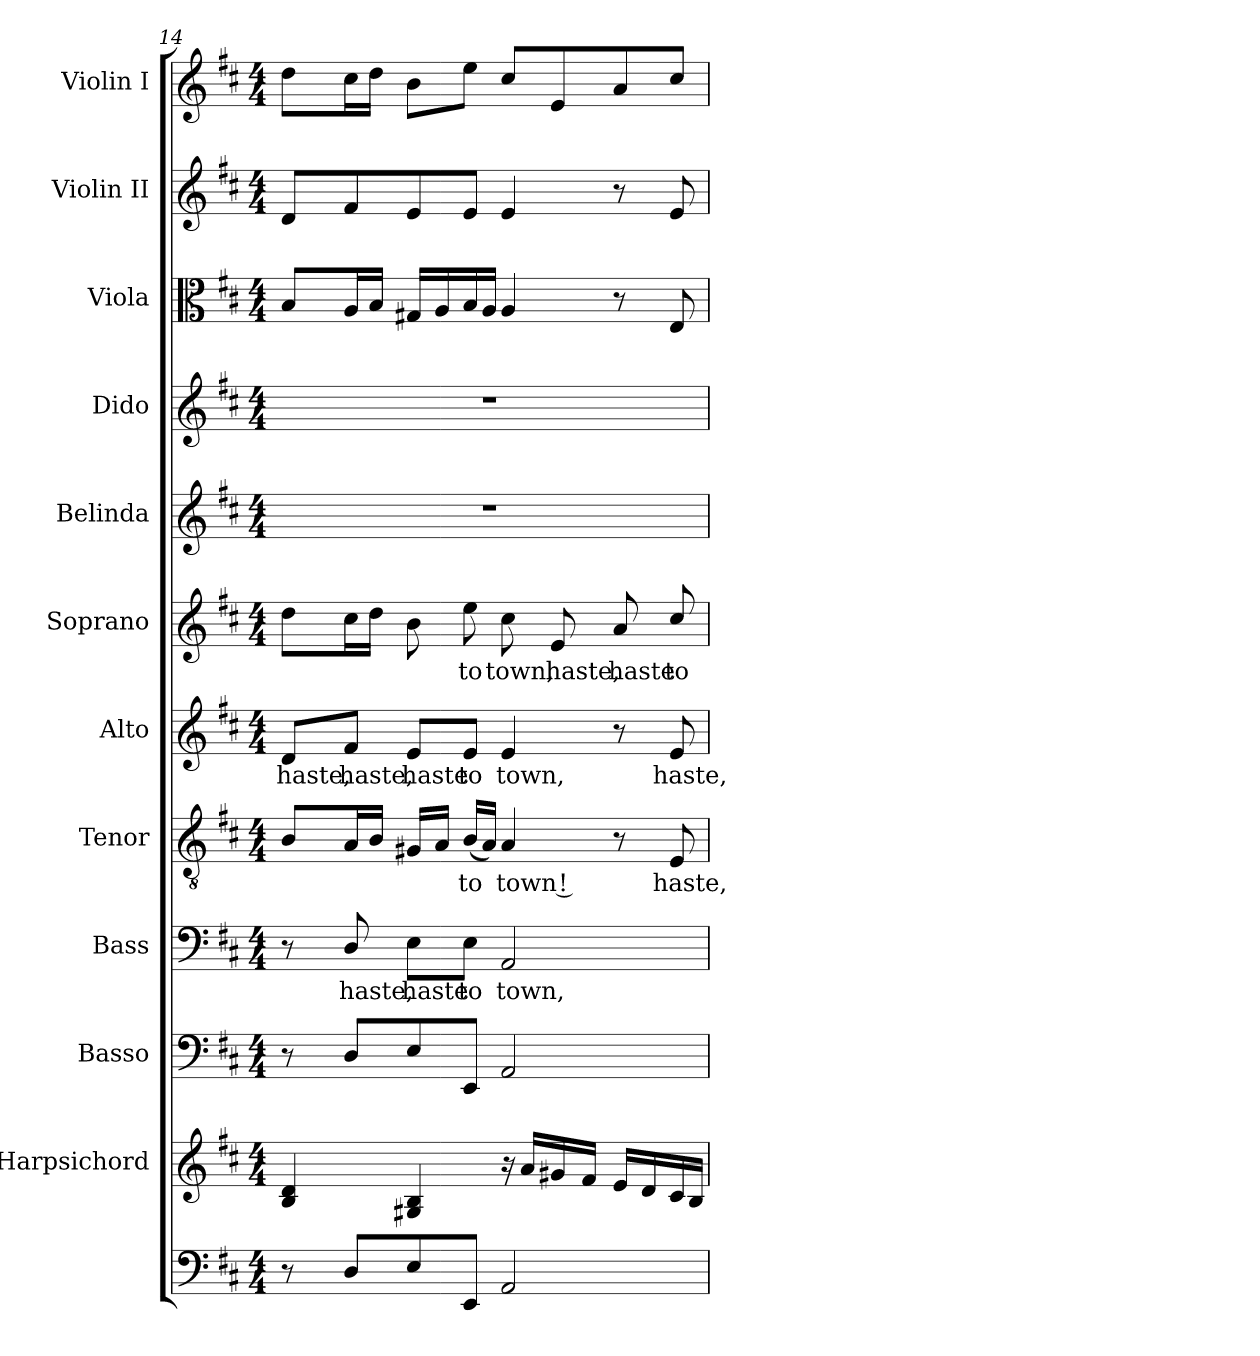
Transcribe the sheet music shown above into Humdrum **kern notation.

**kern	**kern	**kern	**kern	**text	**kern	**text	**kern	**text	**kern	**text	**kern	**kern	**kern	**kern	**kern
*part12	*part11	*part10	*part9	*part9	*part8	*part8	*part7	*part7	*part6	*part6	*part5	*part4	*part3	*part2	*part1
*staff12	*staff11	*staff10	*staff9	*staff9	*staff8	*staff8	*staff7	*staff7	*staff6	*staff6	*staff5	*staff4	*staff3	*staff2	*staff1
*	*I"Harpsichord	*I"Basso	*I"Bass	*	*I"Tenor	*	*I"Alto	*	*I"Soprano	*	*I"Belinda	*I"Dido	*I"Viola	*I"Violin II	*I"Violin I
*	*I'Harps.	*I'B.	*I'B.	*	*I'T.	*	*I'A.	*	*I'S.	*	*I'Bel.	*	*I'Vla.	*I'Vln. II	*I'Vln. I
*clefF4	*clefG2	*clefF4	*clefF4	*	*clefGv2	*	*clefG2	*	*clefG2	*	*clefG2	*clefG2	*clefC3	*clefG2	*clefG2
*	*	*	*	*	*ITrd7c12	*	*	*	*	*	*	*	*	*	*
*k[f#c#]	*k[f#c#]	*k[f#c#]	*k[f#c#]	*	*k[f#c#]	*	*k[f#c#]	*	*k[f#c#]	*	*k[f#c#]	*k[f#c#]	*k[f#c#]	*k[f#c#]	*k[f#c#]
*D:	*D:	*D:	*D:	*	*D:	*	*D:	*	*D:	*	*D:	*D:	*D:	*D:	*D:
*M4/4	*M4/4	*M4/4	*M4/4	*	*M4/4	*	*M4/4	*	*M4/4	*	*M4/4	*M4/4	*M4/4	*M4/4	*M4/4
=14	=14	=14	=14	=14	=14	=14	=14	=14	=14	=14	=14	=14	=14	=14	=14
!	!	!	!	!	!	!	!	!LO:LY:b:color=#000000	!	!	!	!	!	!	!
8r	4Bi/ 4di	8r	8r	.	8BBi/L	.	8di/L	haste,	8ddi\L	.	1r	1r	8Bi/L	8di/L	8ddi\L
!	!	!	!	!LO:LY:b:color=#000000	!	!	!	!	!	!	!	!	!	!	!
!	!	!	!	!	!	!	!	!LO:LY:b:color=#000000	!	!	!	!	!	!	!
8Di/L	.	8Di/L	8Di/	haste,	16AAi/L	.	8f#i/J	haste,	16cc#i\L	.	.	.	16Ai/L	8f#i/	16cc#i\L
.	.	.	.	.	16BBi/JJ	.	.	.	16ddi\JJ	.	.	.	16Bi/JJ	.	16ddi\JJ
!	!	!	!	!LO:LY:b:color=#000000	!	!	!	!	!	!	!	!	!	!	!
!	!	!	!	!	!	!	!	!LO:LY:b:color=#000000	!	!	!	!	!	!	!
8Ei/	4G#Xi/ 4Bi	8Ei/	8Ei\L	haste	16GG#Xi/LL	.	8ei/L	haste	8bi\	.	.	.	16G#Xi/LL	8ei/	8bi\L
.	.	.	.	.	16AAi/JJ	.	.	.	.	.	.	.	16Ai/	.	.
!	!	!	!	!LO:LY:b:color=#000000	!	!	!	!	!	!	!	!	!	!	!
!	!	!	!	!	!	!LO:LY:b:color=#000000	!	!	!	!	!	!	!	!	!
!	!	!	!	!	!	!	!	!LO:LY:b:color=#000000	!	!	!	!	!	!	!
!	!	!	!	!	!	!	!	!	!	!LO:LY:b:color=#000000	!	!	!	!	!
8EEi/J	.	8EEi/J	8Ei\J	to	(16BBi/LL	to	8ei/J	to	8eei\	to	.	.	16Bi/	8ei/J	8eei\J
.	.	.	.	.	16AAi/JJ)	.	.	.	.	.	.	.	16Ai/JJ	.	.
!	!	!	!	!LO:LY:b:color=#000000	!	!	!	!	!	!	!	!	!	!	!
!	!	!	!	!	!	!LO:LY:b:color=#000000	!	!	!	!	!	!	!	!	!
!	!	!	!	!	!	!	!	!LO:LY:b:color=#000000	!	!	!	!	!	!	!
!	!	!	!	!	!	!	!	!	!	!LO:LY:b:color=#000000	!	!	!	!	!
2AAi/	16r	2AAi/	2AAi/	town,	4AAi/	town !	4ei/	town,	8cc#i\	town,	.	.	4Ai/	4ei/	8cc#i/L
.	16ai/LL	.	.	.	.	.	.	.	.	.	.	.	.	.	.
!	!	!	!	!	!	!	!	!	!	!LO:LY:b:color=#000000	!	!	!	!	!
.	16g#Xi/	.	.	.	.	.	.	.	8ei/	haste,	.	.	.	.	8ei/
.	16f#i/JJ	.	.	.	.	.	.	.	.	.	.	.	.	.	.
!	!	!	!	!	!	!	!	!	!	!LO:LY:b:color=#000000	!	!	!	!	!
.	16ei/LL	.	.	.	8r	.	8r	.	8ai/	haste	.	.	8r	8r	8ai/
.	16di/	.	.	.	.	.	.	.	.	.	.	.	.	.	.
!	!	!	!	!	!	!LO:LY:b:color=#000000	!	!	!	!	!	!	!	!	!
!	!	!	!	!	!	!	!	!LO:LY:b:color=#000000	!	!	!	!	!	!	!
!	!	!	!	!	!	!	!	!	!	!LO:LY:b:color=#000000	!	!	!	!	!
.	16c#i/	.	.	.	8EEi/	haste,	8ei/	haste,	8cc#i/	to	.	.	8Ei/	8ei/	8cc#i/J
.	16Bi/JJ	.	.	.	.	.	.	.	.	.	.	.	.	.	.
=	=	=	=	=	=	=	=	=	=	=	=	=	=	=	=
*-	*-	*-	*-	*-	*-	*-	*-	*-	*-	*-	*-	*-	*-	*-	*-
